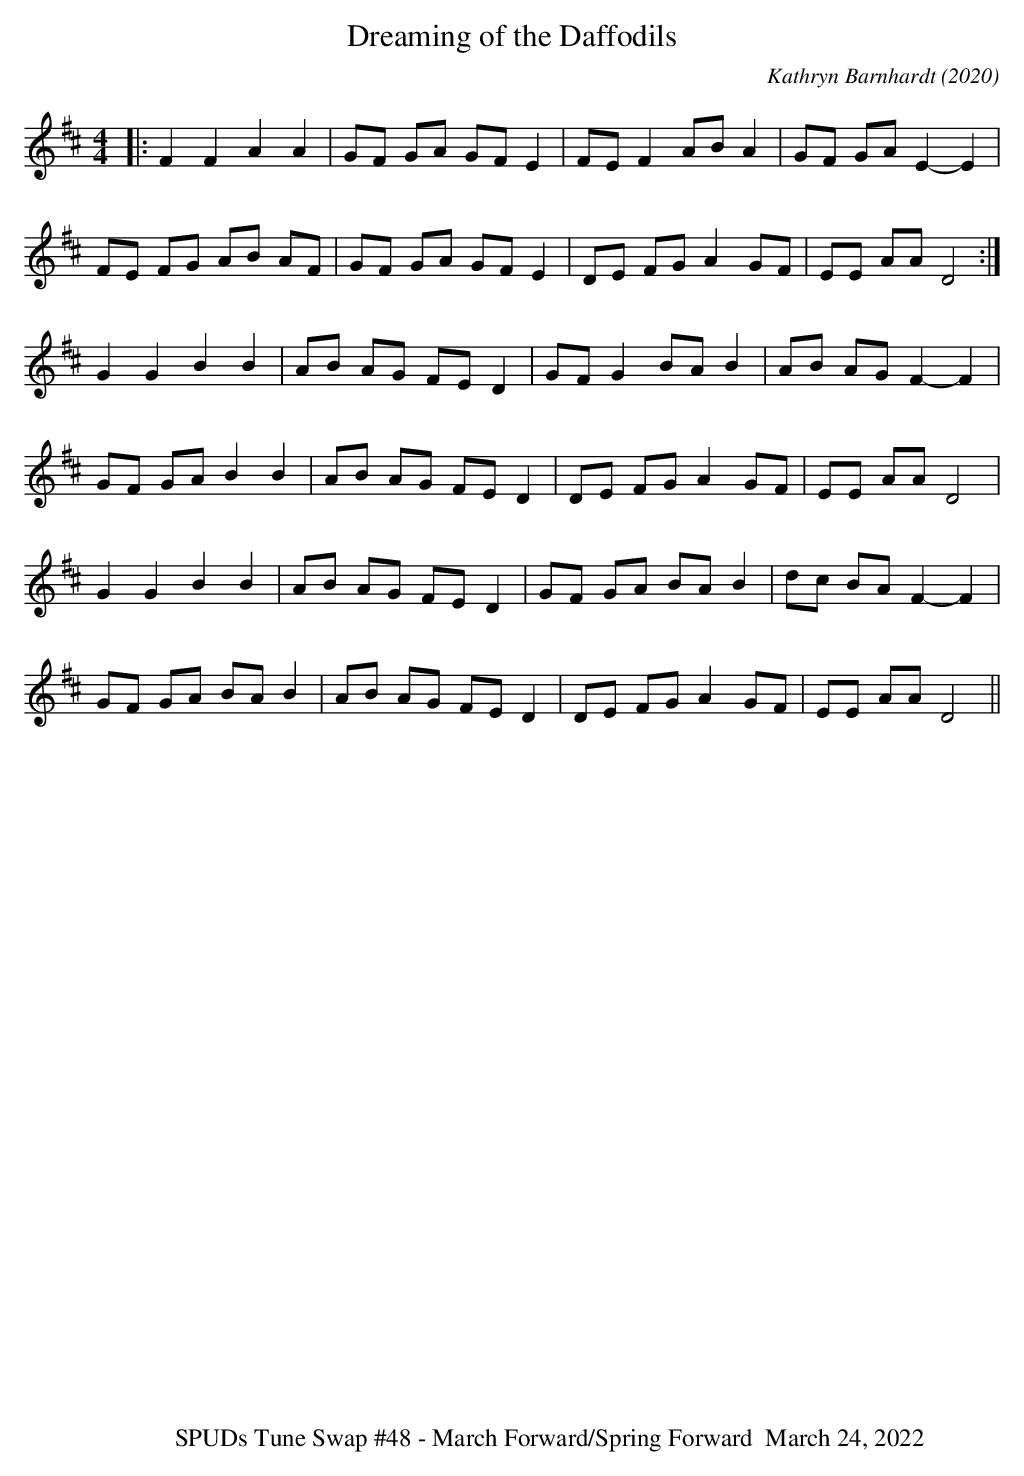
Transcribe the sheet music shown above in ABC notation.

X:1
T: Dreaming of the Daffodils
C: Kathryn Barnhardt (2020)
M: 4/4
L: 1/4
K:D
|:FFAA|G/F/ G/A/ G/F/E|F/E/FA/B/A|G/F/ G/A/E-E|
F/E/ F/G/ A/B/ A/F/|G/F/ G/A/ G/F/E|D/E/ F/G/A G/F/|E/E/ A/A/D2:|
GGBB|A/B/ A/G/ F/E/D|G/F/ G B/A/ B|A/B/ A/G/F-F|
G/F/ G/A/BB|A/B/ A/G/ F/E/ D|D/E/ F/G/A G/F/|E/E/ A/A/D2|
GGBB|A/B/ A/G/ F/E/D|G/F/ G/A/ B/A/B|d/c/ B/A/ F-F|
G/F/ G/A/ B/A/B|A/B/ A/G/ F/E/ D|D/E/ F/G/A G/F/|E/E/ A/A/D2||
